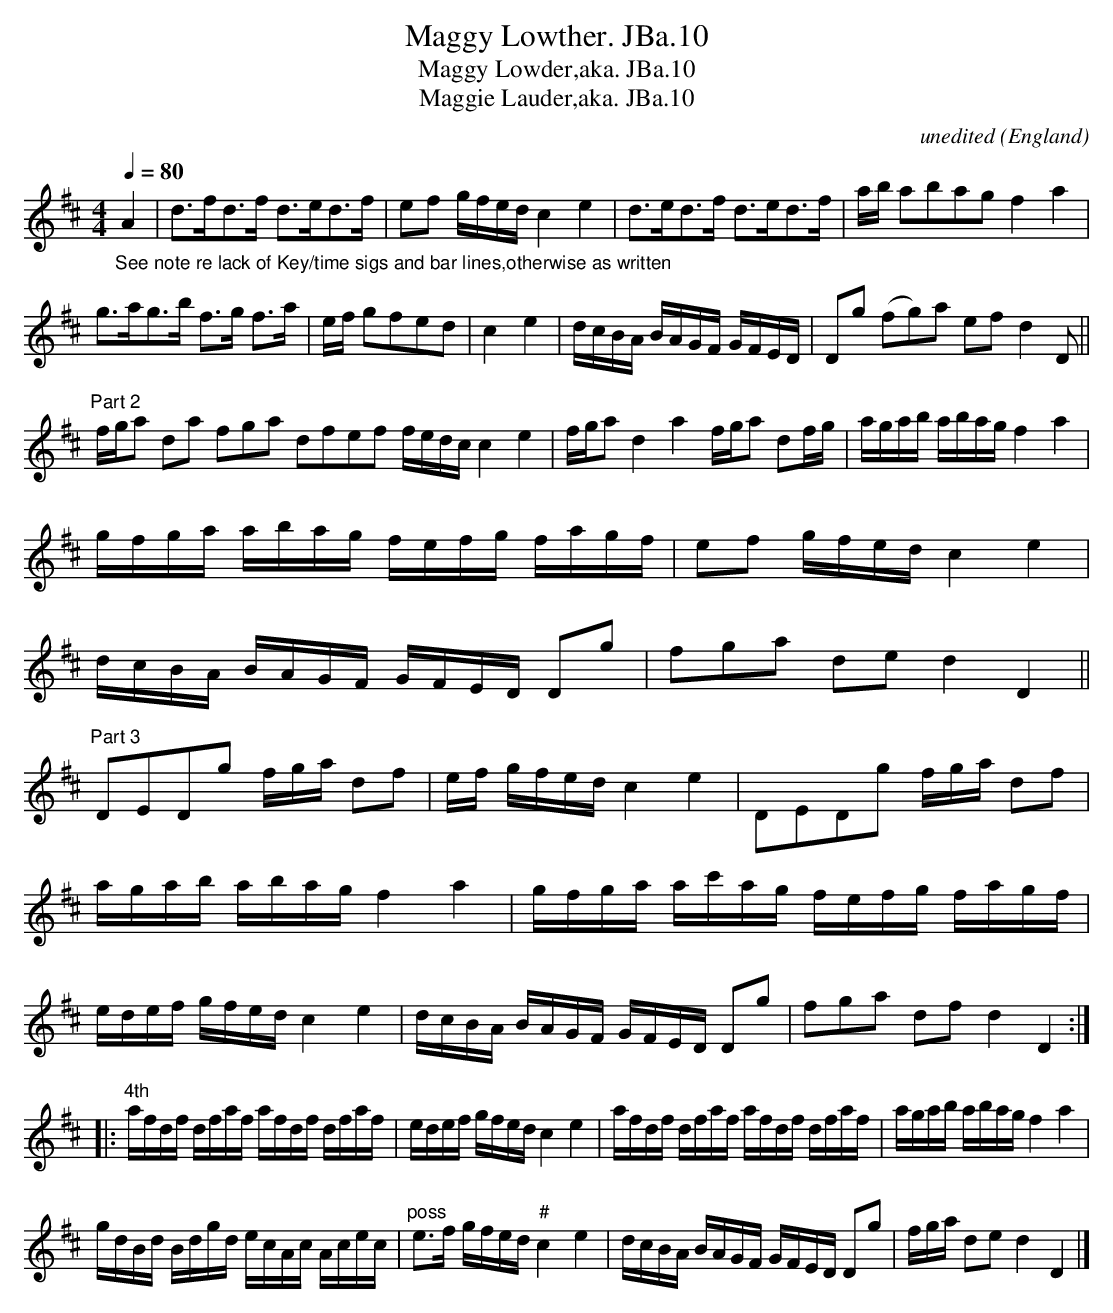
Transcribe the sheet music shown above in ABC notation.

X:1
T:Maggy Lowther. JBa.10
T:Maggy Lowder,aka. JBa.10
T:Maggie Lauder,aka. JBa.10
C:unedited
L:1/8
M:4/4
O:England
Q:1/4=80
K:D major
"_See note re lack of Key/time sigs and bar lines,otherwise as written"
A2 | d>fd>f  d>ed>f | ef g/f/e/d/ c2 e2 |\
d>ed>f  d>ed>f | a/b/ abag f2a2 |!
g>ag>b f>g f>a |  e/f/ gfed |  c2 e2 |\
d/c/B/A/ B/A/G/F/ G/F/E/D/| Dg (fg)a ef d2 D ||!
"Part 2" f/g/a da fga dfef f/e/d/c/ c2e2 |\
f/g/a d2a2 f/g/a df/g/ |a/g/a/b/ a/b/a/g/ f2a2 |!
g/f/g/a/ a/b/a/g/ f/e/f/g/ f/a/g/f/ | ef g/f/e/d/ c2e2 |!
d/c/B/A/ B/A/G/F/ G/F/E/D/ Dg | fga de d2 D2 ||!
"Part 3"DEDg f/g/a/ df|e/f/ g/f/e/d/ c2e2 |DEDg f/g/a/ df |!
a/g/a/b/ a/b/a/g/ f2a2 | g/f/g/a/ a/c'/a/g/ f/e/f/g/ f/a/g/f/ |!
e/d/e/f/ g/f/e/d/ c2e2 |d/c/B/A/ B/A/G/F/ G/F/E/D/ Dg |\
fga df d2 D2 :|!
|: "4th" a/f/d/f/ d/f/a/f/ a/f/d/f/ d/f/a/f/|\
e/d/e/f/ g/f/e/d/ c2 e2|\
a/f/d/f/ d/f/a/f/ a/f/d/f/ d/f/a/f/| a/g/a/b/ a/b/a/g/ f2a2 |!
g/d/B/d/ B/d/g/d/ e/c/A/c/ A/c/e/c/| "poss"e>f g/f/e/d/ "#"c2e2 |\
d/c/B/A/ B/A/G/F/ G/F/E/D/ Dg |\
f/g/a/ de d2 D2 |]
